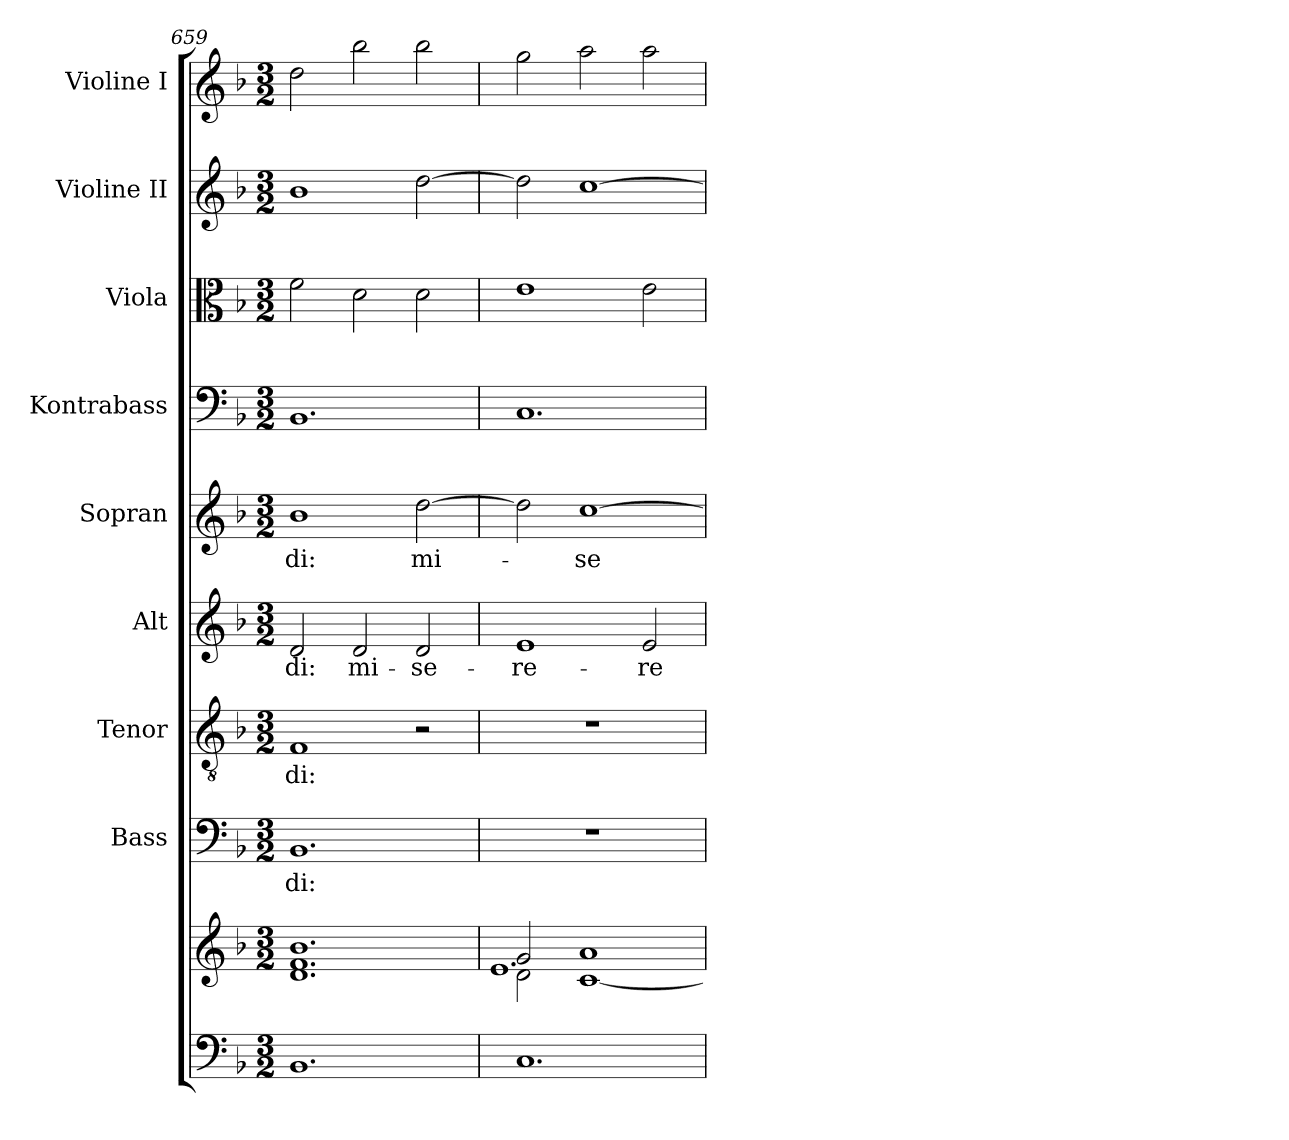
**kern	**kern	**kern	**text	**kern	**text	**kern	**text	**kern	**text	**kern	**kern	**kern	**kern
*part9	*part9	*part8	*part8	*part7	*part7	*part6	*part6	*part5	*part5	*part4	*part3	*part2	*part1
*staff10	*staff9	*staff8	*staff8	*staff7	*staff7	*staff6	*staff6	*staff5	*staff5	*staff4	*staff3	*staff2	*staff1
*	*	*I"Bass	*	*I"Tenor	*	*I"Alt	*	*I"Sopran	*	*I"Kontrabass	*I"Viola	*I"Violine II	*I"Violine I
*	*	*I'B.	*	*I'T.	*	*I'A.	*	*I'S.	*	*I'Kb.	*I'Vla.	*I'Vl. II	*I'Vl. I
*clefF4	*clefG2	*clefF4	*	*clefGv2	*	*clefG2	*	*clefG2	*	*clefF4	*clefC3	*clefG2	*clefG2
*	*	*	*	*	*	*	*	*	*	*ITrd7c12	*	*	*
*k[b-]	*k[b-]	*k[b-]	*	*k[b-]	*	*k[b-]	*	*k[b-]	*	*k[b-]	*k[b-]	*k[b-]	*k[b-]
*F:	*F:	*F:	*	*F:	*	*F:	*	*F:	*	*F:	*F:	*F:	*F:
*M3/2	*M3/2	*M3/2	*	*M3/2	*	*M3/2	*	*M3/2	*	*M3/2	*M3/2	*M3/2	*M3/2
=659	=659	=659	=659	=659	=659	=659	=659	=659	=659	=659	=659	=659	=659
!	!	!	!LO:LY:b	!	!LO:LY:b	!	!LO:LY:b	!	!LO:LY:b	!	!	!	!
1.BB-	1.d 1.f 1.b-	1.BB-	-di:	1F	-di:	2d/	-di:	1b-	-di:	1.BBB-	2f\	1b-	2dd\
!	!	!	!	!	!	!	!LO:LY:b	!	!	!	!	!	!
.	.	.	.	.	.	2d/	mi-	.	.	.	2d\	.	2bb-\
!	!	!	!	!	!	!	!LO:LY:b	!	!LO:LY:b	!	!	!	!
.	.	.	.	2r	.	2d/	-se-	[2dd\	mi-	.	2d\	[2dd\	2bb-\
=660	=660	=660	=660	=660	=660	=660	=660	=660	=660	=660	=660	=660	=660
*	*^	*	*	*	*	*	*	*	*	*	*	*	*
*	*	*^	*	*	*	*	*	*	*	*	*	*	*	*
!	!	!	!	!	!	!	!	!	!LO:LY:b	!	!	!	!	!	!
1.C	2g/	2d\	1.e	1.r	.	1.r	.	1e	-re-	2dd\]	.	1.CC	1e	2dd\]	2gg\
!	!	!	!	!	!	!	!	!	!	!	!LO:LY:b	!	!	!	!
.	1a	[<1c	.	.	.	.	.	.	.	[1cc	-se-	.	.	[1cc	2aa\
!	!	!	!	!	!	!	!	!	!LO:LY:b	!	!	!	!	!	!
.	.	.	.	.	.	.	.	2e/	-re	.	.	.	2e\	.	2aa\
*	*v	*v	*v	*	*	*	*	*	*	*	*	*	*	*	*
=	=	=	=	=	=	=	=	=	=	=	=	=	=
*-	*-	*-	*-	*-	*-	*-	*-	*-	*-	*-	*-	*-	*-
